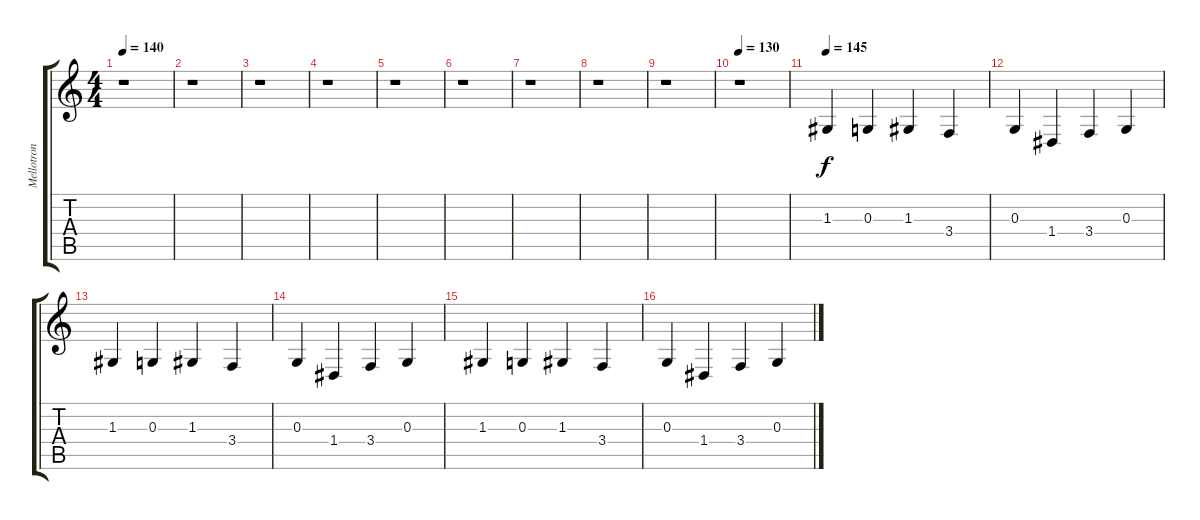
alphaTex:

\track ("Mellotron (strings)" "Mellotron ") {instrument stringensemble1}
\staff {score tabs}
\tuning (E4 B3 G3 D3 A2 E2) {hide}
\ts (4 4)
\tempo 140
\clef g2
\ks c
r.1{dy f} |
r.1 |
r.1 |
r.1 |
r.1 |
r.1 |
r.1 |
r.1 |
r.1 |
\tempo 130
r.1 |
\tempo 145
1.3.4 0.3.4 1.3.4 3.4.4 |
0.3.4 1.4.4 3.4.4 0.3.4 |
1.3.4 0.3.4 1.3.4 3.4.4 |
0.3.4 1.4.4 3.4.4 0.3.4 |
1.3.4 0.3.4 1.3.4 3.4.4 |
0.3.4 1.4.4 3.4.4 0.3.4
